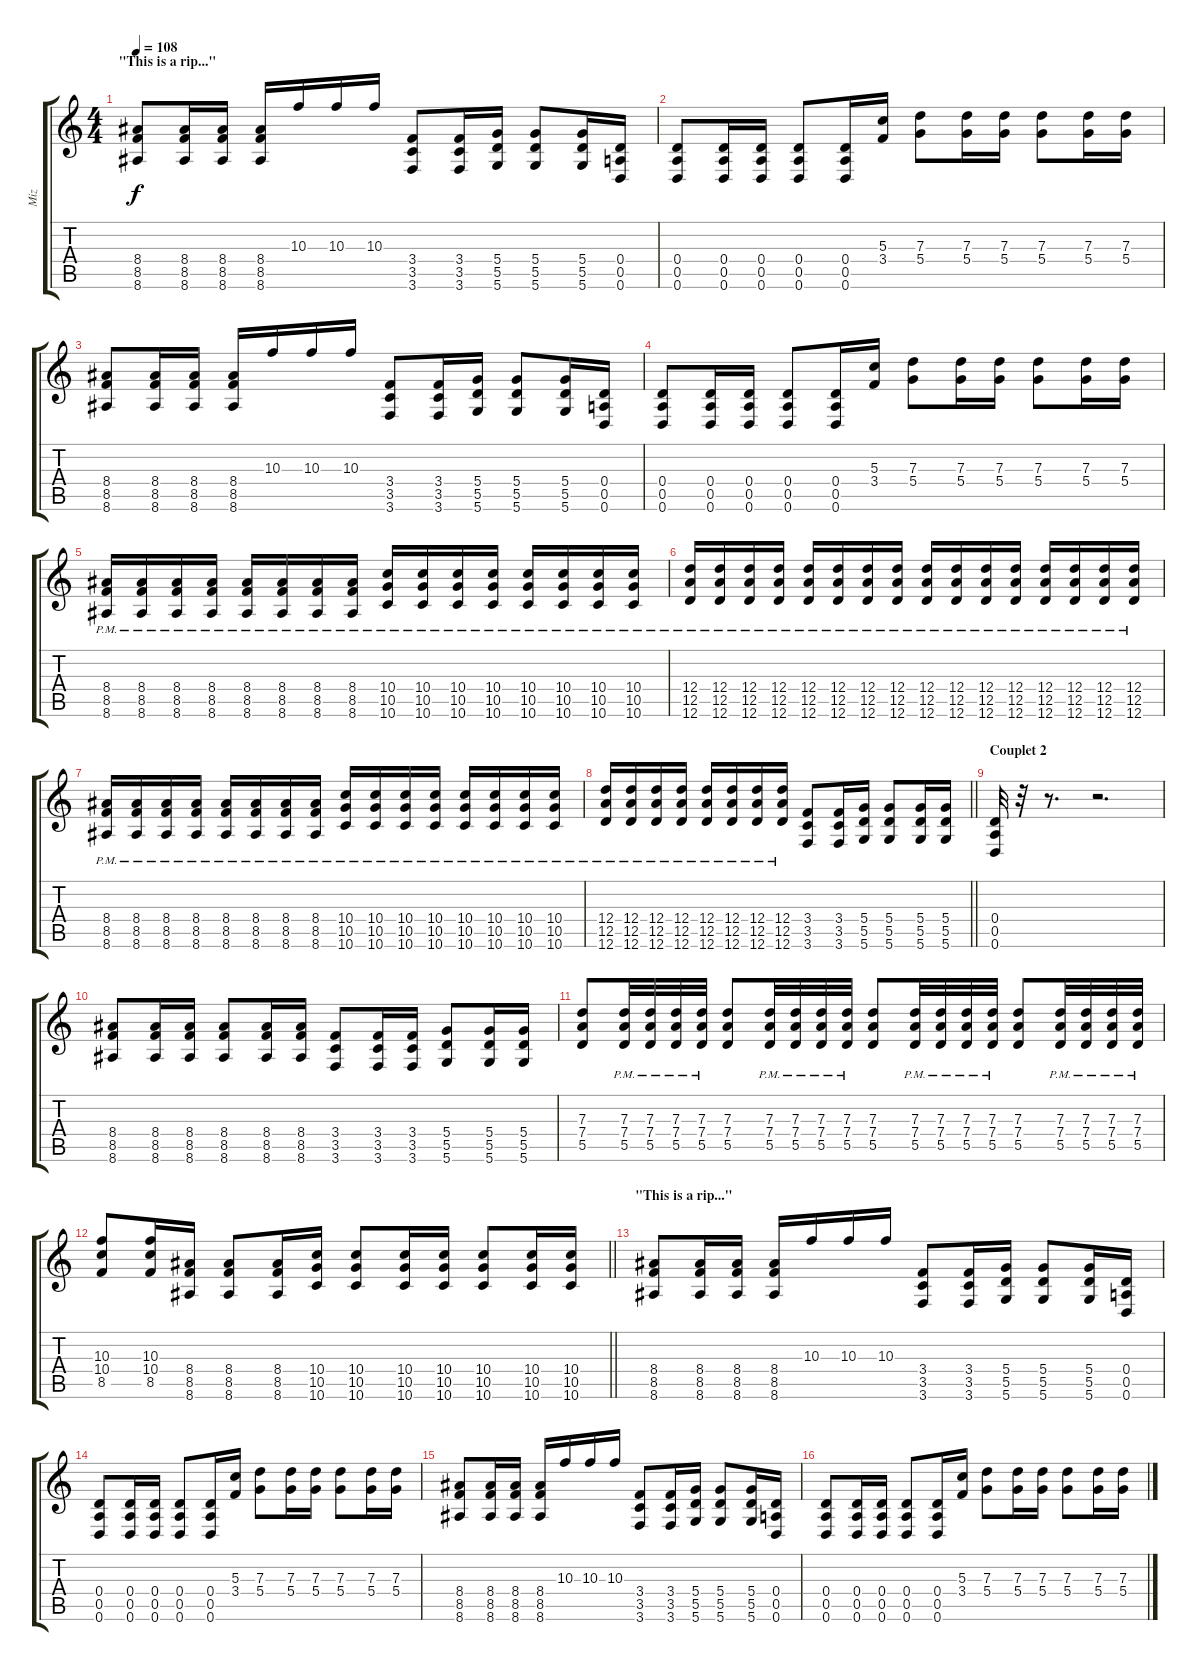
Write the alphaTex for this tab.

\track ("Miz" "Miz") {instrument overdrivenguitar}
\staff {score tabs}
\tuning (E4 B3 G3 D3 A2 D2) {hide}
\ts (4 4)
\section ("" "\"This is a rip...\"")
\tempo 108
\clef g2
\ks c
(8.4 8.5 8.6).8{dy f} (8.4 8.5 8.6).16 (8.4 8.5 8.6).16 (8.4 8.5 8.6).16 10.3.16 10.3.16 10.3.16 (3.4 3.5 3.6).8 (3.4 3.5 3.6).16 (5.4 5.5 5.6).16 (5.4 5.5 5.6).8 (5.4 5.5 5.6).16 (0.4 0.5 0.6).16 |
(0.4 0.5 0.6).8 (0.4 0.5 0.6).16 (0.4 0.5 0.6).16 (0.4 0.5 0.6).8 (0.4 0.5 0.6).16 (5.3 3.4).16 (7.3 5.4).8 (7.3 5.4).16 (7.3 5.4).16 (7.3 5.4).8 (7.3 5.4).16 (7.3 5.4).16 |
(8.4 8.5 8.6).8 (8.4 8.5 8.6).16 (8.4 8.5 8.6).16 (8.4 8.5 8.6).16 10.3.16 10.3.16 10.3.16 (3.4 3.5 3.6).8 (3.4 3.5 3.6).16 (5.4 5.5 5.6).16 (5.4 5.5 5.6).8 (5.4 5.5 5.6).16 (0.4 0.5 0.6).16 |
(0.4 0.5 0.6).8 (0.4 0.5 0.6).16 (0.4 0.5 0.6).16 (0.4 0.5 0.6).8 (0.4 0.5 0.6).16 (5.3 3.4).16 (7.3 5.4).8 (7.3 5.4).16 (7.3 5.4).16 (7.3 5.4).8 (7.3 5.4).16 (7.3 5.4).16 |
(8.4{pm} 8.5{pm} 8.6{pm}).16 (8.4{pm} 8.5{pm} 8.6{pm}).16 (8.4{pm} 8.5{pm} 8.6{pm}).16 (8.4{pm} 8.5{pm} 8.6{pm}).16 (8.4{pm} 8.5{pm} 8.6{pm}).16 (8.4{pm} 8.5{pm} 8.6{pm}).16 (8.4{pm} 8.5{pm} 8.6{pm}).16 (8.4{pm} 8.5{pm} 8.6{pm}).16 (10.4{pm} 10.5{pm} 10.6{pm}).16 (10.4{pm} 10.5{pm} 10.6{pm}).16 (10.4{pm} 10.5{pm} 10.6{pm}).16 (10.4{pm} 10.5{pm} 10.6{pm}).16 (10.4{pm} 10.5{pm} 10.6{pm}).16 (10.4{pm} 10.5{pm} 10.6{pm}).16 (10.4{pm} 10.5{pm} 10.6{pm}).16 (10.4{pm} 10.5{pm} 10.6{pm}).16 |
(12.4{pm} 12.5{pm} 12.6{pm}).16 (12.4{pm} 12.5{pm} 12.6{pm}).16 (12.4{pm} 12.5{pm} 12.6{pm}).16 (12.4{pm} 12.5{pm} 12.6{pm}).16 (12.4{pm} 12.5{pm} 12.6{pm}).16 (12.4{pm} 12.5{pm} 12.6{pm}).16 (12.4{pm} 12.5{pm} 12.6{pm}).16 (12.4{pm} 12.5{pm} 12.6{pm}).16 (12.4{pm} 12.5{pm} 12.6{pm}).16 (12.4{pm} 12.5{pm} 12.6{pm}).16 (12.4{pm} 12.5{pm} 12.6{pm}).16 (12.4{pm} 12.5{pm} 12.6{pm}).16 (12.4{pm} 12.5{pm} 12.6{pm}).16 (12.4{pm} 12.5{pm} 12.6{pm}).16 (12.4{pm} 12.5{pm} 12.6{pm}).16 (12.4{pm} 12.5{pm} 12.6{pm}).16 |
(8.4{pm} 8.5{pm} 8.6{pm}).16 (8.4{pm} 8.5{pm} 8.6{pm}).16 (8.4{pm} 8.5{pm} 8.6{pm}).16 (8.4{pm} 8.5{pm} 8.6{pm}).16 (8.4{pm} 8.5{pm} 8.6{pm}).16 (8.4{pm} 8.5{pm} 8.6{pm}).16 (8.4{pm} 8.5{pm} 8.6{pm}).16 (8.4{pm} 8.5{pm} 8.6{pm}).16 (10.4{pm} 10.5{pm} 10.6{pm}).16 (10.4{pm} 10.5{pm} 10.6{pm}).16 (10.4{pm} 10.5{pm} 10.6{pm}).16 (10.4{pm} 10.5{pm} 10.6{pm}).16 (10.4{pm} 10.5{pm} 10.6{pm}).16 (10.4{pm} 10.5{pm} 10.6{pm}).16 (10.4{pm} 10.5{pm} 10.6{pm}).16 (10.4{pm} 10.5{pm} 10.6{pm}).16 |
\barLineRight lightlight
(12.4{pm} 12.5{pm} 12.6{pm}).16 (12.4{pm} 12.5{pm} 12.6{pm}).16 (12.4{pm} 12.5{pm} 12.6{pm}).16 (12.4{pm} 12.5{pm} 12.6{pm}).16 (12.4{pm} 12.5{pm} 12.6{pm}).16 (12.4{pm} 12.5{pm} 12.6{pm}).16 (12.4{pm} 12.5{pm} 12.6{pm}).16 (12.4{pm} 12.5{pm} 12.6{pm}).16 (3.4 3.5 3.6).8 (3.4 3.5 3.6).16 (5.4 5.5 5.6).16 (5.4 5.5 5.6).8 (5.4 5.5 5.6).16 (5.4 5.5 5.6).16 |
\section ("" "Couplet 2")
(0.4 0.5 0.6).32 r.32 r.8{d} r.2{d} |
(8.4 8.5 8.6).8 (8.4 8.5 8.6).16 (8.4 8.5 8.6).16 (8.4 8.5 8.6).8 (8.4 8.5 8.6).16 (8.4 8.5 8.6).16 (3.4 3.5 3.6).8 (3.4 3.5 3.6).16 (3.4 3.5 3.6).16 (5.4 5.5 5.6).8 (5.4 5.5 5.6).16 (5.4 5.5 5.6).16 |
(7.3 7.4 5.5).8 (7.3{pm} 7.4{pm} 5.5{pm}).32 (7.3{pm} 7.4{pm} 5.5{pm}).32 (7.3{pm} 7.4{pm} 5.5{pm}).32 (7.3{pm} 7.4{pm} 5.5{pm}).32 (7.3 7.4 5.5).8 (7.3{pm} 7.4{pm} 5.5{pm}).32 (7.3{pm} 7.4{pm} 5.5{pm}).32 (7.3{pm} 7.4{pm} 5.5{pm}).32 (7.3{pm} 7.4{pm} 5.5{pm}).32 (7.3 7.4 5.5).8 (7.3{pm} 7.4{pm} 5.5{pm}).32 (7.3{pm} 7.4{pm} 5.5{pm}).32 (7.3{pm} 7.4{pm} 5.5{pm}).32 (7.3{pm} 7.4{pm} 5.5{pm}).32 (7.3 7.4 5.5).8 (7.3{pm} 7.4{pm} 5.5{pm}).32 (7.3{pm} 7.4{pm} 5.5{pm}).32 (7.3{pm} 7.4{pm} 5.5{pm}).32 (7.3{pm} 7.4{pm} 5.5{pm}).32 |
\barLineRight lightlight
(10.3 10.4 8.5).8 (10.3 10.4 8.5).16 (8.4 8.5 8.6).16 (8.4 8.5 8.6).8 (8.4 8.5 8.6).16 (10.4 10.5 10.6).16 (10.4 10.5 10.6).8 (10.4 10.5 10.6).16 (10.4 10.5 10.6).16 (10.4 10.5 10.6).8 (10.4 10.5 10.6).16 (10.4 10.5 10.6).16 |
\section ("" "\"This is a rip...\"")
(8.4 8.5 8.6).8 (8.4 8.5 8.6).16 (8.4 8.5 8.6).16 (8.4 8.5 8.6).16 10.3.16 10.3.16 10.3.16 (3.4 3.5 3.6).8 (3.4 3.5 3.6).16 (5.4 5.5 5.6).16 (5.4 5.5 5.6).8 (5.4 5.5 5.6).16 (0.4 0.5 0.6).16 |
(0.4 0.5 0.6).8 (0.4 0.5 0.6).16 (0.4 0.5 0.6).16 (0.4 0.5 0.6).8 (0.4 0.5 0.6).16 (5.3 3.4).16 (7.3 5.4).8 (7.3 5.4).16 (7.3 5.4).16 (7.3 5.4).8 (7.3 5.4).16 (7.3 5.4).16 |
(8.4 8.5 8.6).8 (8.4 8.5 8.6).16 (8.4 8.5 8.6).16 (8.4 8.5 8.6).16 10.3.16 10.3.16 10.3.16 (3.4 3.5 3.6).8 (3.4 3.5 3.6).16 (5.4 5.5 5.6).16 (5.4 5.5 5.6).8 (5.4 5.5 5.6).16 (0.4 0.5 0.6).16 |
(0.4 0.5 0.6).8 (0.4 0.5 0.6).16 (0.4 0.5 0.6).16 (0.4 0.5 0.6).8 (0.4 0.5 0.6).16 (5.3 3.4).16 (7.3 5.4).8 (7.3 5.4).16 (7.3 5.4).16 (7.3 5.4).8 (7.3 5.4).16 (7.3 5.4).16
